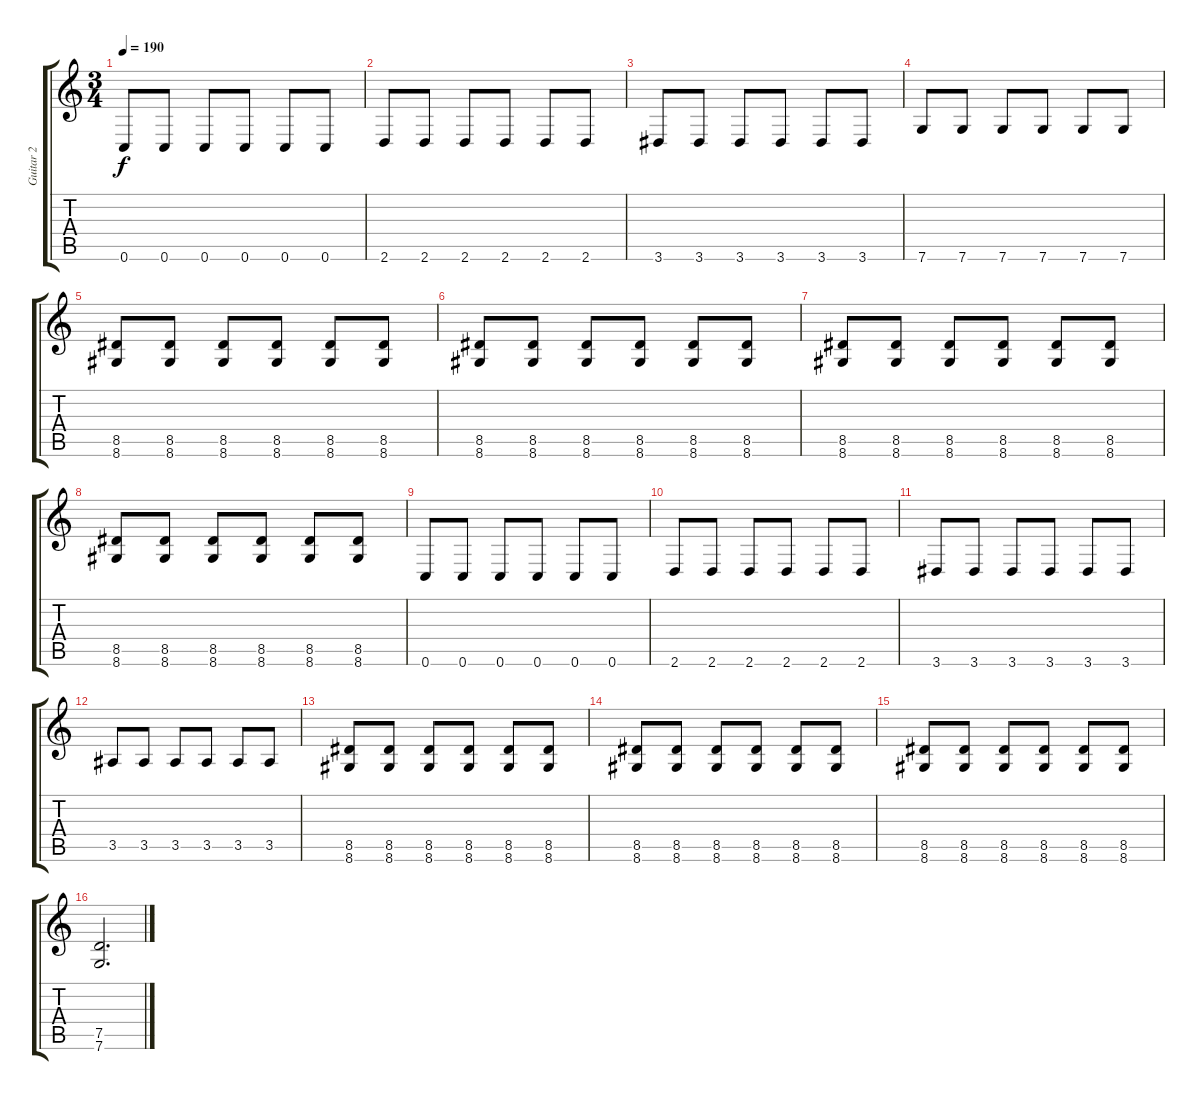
\track ("Guitar 2" "Guitar 2") {instrument distortionguitar}
\staff {score tabs}
\tuning (D4 A3 F3 C3 G2 C2) {hide}
\ts (3 4)
\tempo 190
\clef g2
\ks c
0.6.8{dy f} 0.6.8 0.6.8 0.6.8 0.6.8 0.6.8 |
2.6.8 2.6.8 2.6.8 2.6.8 2.6.8 2.6.8 |
3.6.8 3.6.8 3.6.8 3.6.8 3.6.8 3.6.8 |
7.6.8 7.6.8 7.6.8 7.6.8 7.6.8 7.6.8 |
(8.5 8.6).8 (8.5 8.6).8 (8.5 8.6).8 (8.5 8.6).8 (8.5 8.6).8 (8.5 8.6).8 |
(8.5 8.6).8 (8.5 8.6).8 (8.5 8.6).8 (8.5 8.6).8 (8.5 8.6).8 (8.5 8.6).8 |
(8.5 8.6).8 (8.5 8.6).8 (8.5 8.6).8 (8.5 8.6).8 (8.5 8.6).8 (8.5 8.6).8 |
(8.5 8.6).8 (8.5 8.6).8 (8.5 8.6).8 (8.5 8.6).8 (8.5 8.6).8 (8.5 8.6).8 |
0.6.8 0.6.8 0.6.8 0.6.8 0.6.8 0.6.8 |
2.6.8 2.6.8 2.6.8 2.6.8 2.6.8 2.6.8 |
3.6.8 3.6.8 3.6.8 3.6.8 3.6.8 3.6.8 |
3.5.8 3.5.8 3.5.8 3.5.8 3.5.8 3.5.8 |
(8.5 8.6).8 (8.5 8.6).8 (8.5 8.6).8 (8.5 8.6).8 (8.5 8.6).8 (8.5 8.6).8 |
(8.5 8.6).8 (8.5 8.6).8 (8.5 8.6).8 (8.5 8.6).8 (8.5 8.6).8 (8.5 8.6).8 |
(8.5 8.6).8 (8.5 8.6).8 (8.5 8.6).8 (8.5 8.6).8 (8.5 8.6).8 (8.5 8.6).8 |
(7.5 7.6).2{d}
